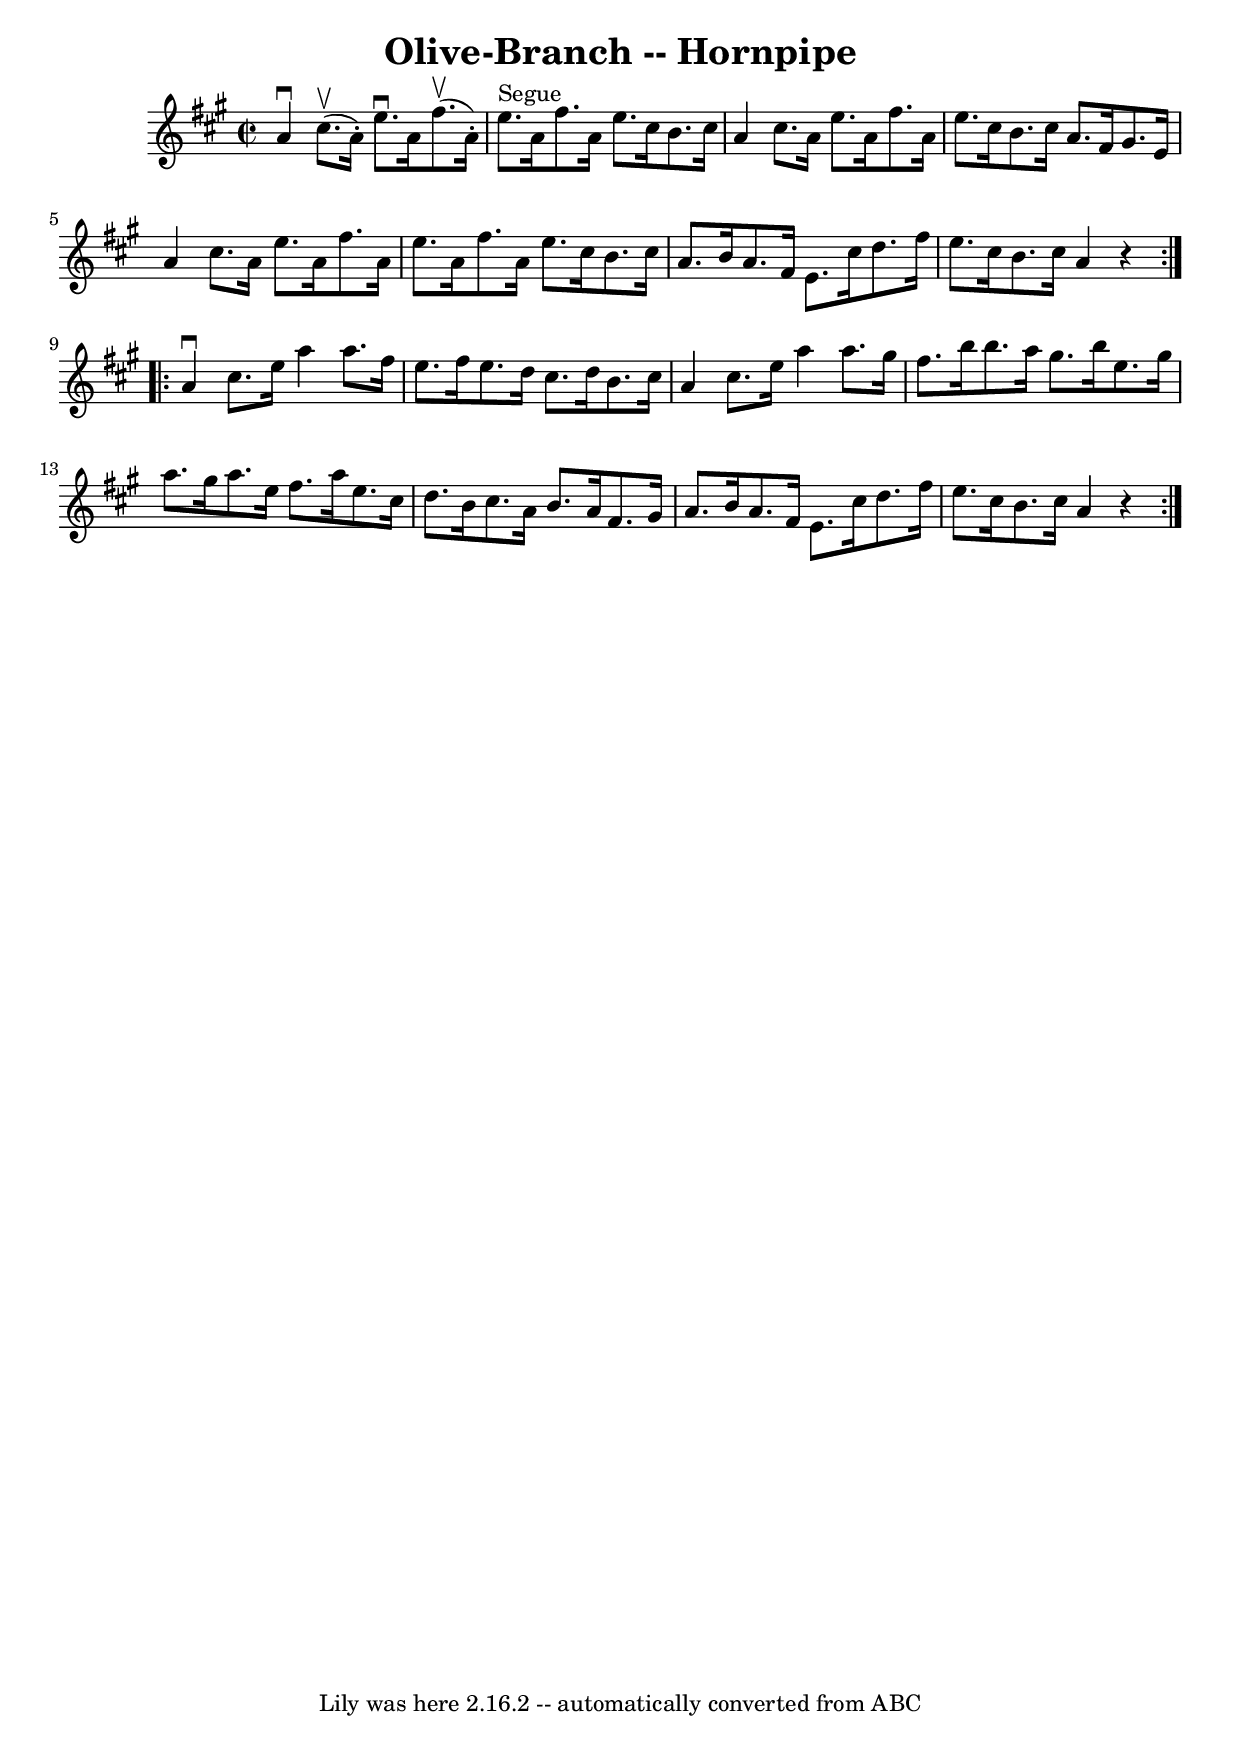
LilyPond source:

\version "2.16.2"
\include "Mammoth.ily"
\header {
  %% book = "Cole's 1000 Fiddle Tunes"
  crossRefNumber = "1"
  footnotes = ""
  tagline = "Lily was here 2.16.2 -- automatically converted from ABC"
  title = "Olive-Branch -- Hornpipe"

}
voicedefault =  {



  \repeat volta 2 {

    \override Staff.TimeSignature #'style = #'C
    \time 2/2 
    \key a \major
    a'4^\downbow cis''8. (^\upbow a'16-.)   
    e''8.^\downbow a'16 fis''8. (^\upbow a'16-.) |
    e''8.^"Segue" a'16 fis''8. a'16 e''8. cis''16 b'8. cis''16   |
    a'4 cis''8. a'16 e''8. a'16 fis''8. a'16   |
    e''8. cis''16 b'8. cis''16 a'8. fis'16 gis'8.    
    e'16  |
    a'4 cis''8. a'16 e''8. a'16 fis''8. a'16   |
    e''8. a'16 fis''8. a'16 e''8. cis''16 b'8.    
    cis''16  |
    a'8. b'16 a'8. fis'16 e'8. cis''16    
    d''8. fis''16  |
    e''8. cis''16 b'8. cis''16 a'4    r4 
  } 
  
  \repeat volta 2 {
    a'4^\downbow cis''8. e''16 a''4 a''8.    
    fis''16  |
    e''8. fis''16 e''8. d''16 cis''8. d''16    
    b'8. cis''16  |
    a'4 cis''8. e''16 a''4 a''8.    
    gis''16  |
    fis''8. b''16 b''8. a''16 gis''8. b''16    
    e''8. gis''16  |
    a''8. gis''16 a''8. e''16 fis''8.    
    a''16 e''8. cis''16  |
    d''8. b'16 cis''8. a'16 b'8.  
    a'16 fis'8. gis'16  |
    a'8. b'16 a'8. fis'16 e'8. 
    cis''16 d''8. fis''16  |
    e''8. cis''16 b'8. cis''16  
    a'4    r4 
  }   

}

\score{
  <<

    \context Staff="default"
    {
      \voicedefault 
      
    }

  >>
  \layout {
    
  }
  \midi {
  }

}
